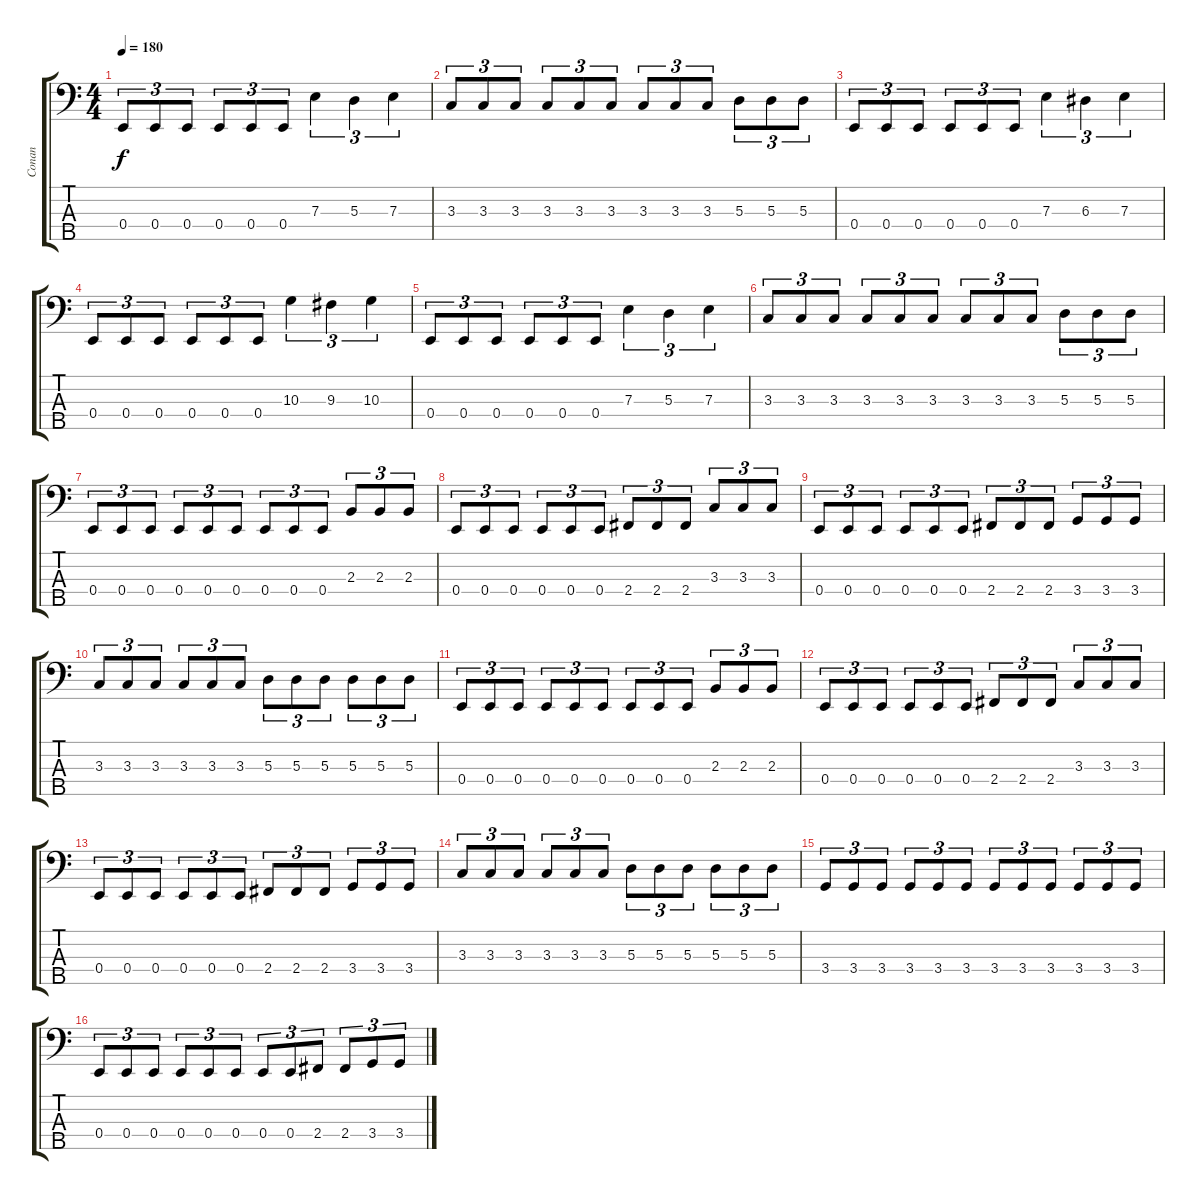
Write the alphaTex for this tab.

\track ("Conan" "Conan") {instrument electricbassfinger}
\staff {score tabs}
\tuning (G2 D2 A1 E1 B0) {hide}
\ts (4 4)
\tempo 180
\clef f4
\ks c
0.4.8{tu (3 2) dy f} 0.4.8{tu (3 2)} 0.4.8{tu (3 2)} 0.4.8{tu (3 2)} 0.4.8{tu (3 2)} 0.4.8{tu (3 2)} 7.3.4{tu (3 2)} 5.3.4{tu (3 2)} 7.3.4{tu (3 2)} |
3.3.8{tu (3 2)} 3.3.8{tu (3 2)} 3.3.8{tu (3 2)} 3.3.8{tu (3 2)} 3.3.8{tu (3 2)} 3.3.8{tu (3 2)} 3.3.8{tu (3 2)} 3.3.8{tu (3 2)} 3.3.8{tu (3 2)} 5.3.8{tu (3 2)} 5.3.8{tu (3 2)} 5.3.8{tu (3 2)} |
0.4.8{tu (3 2)} 0.4.8{tu (3 2)} 0.4.8{tu (3 2)} 0.4.8{tu (3 2)} 0.4.8{tu (3 2)} 0.4.8{tu (3 2)} 7.3.4{tu (3 2)} 6.3.4{tu (3 2)} 7.3.4{tu (3 2)} |
0.4.8{tu (3 2)} 0.4.8{tu (3 2)} 0.4.8{tu (3 2)} 0.4.8{tu (3 2)} 0.4.8{tu (3 2)} 0.4.8{tu (3 2)} 10.3.4{tu (3 2)} 9.3.4{tu (3 2)} 10.3.4{tu (3 2)} |
0.4.8{tu (3 2)} 0.4.8{tu (3 2)} 0.4.8{tu (3 2)} 0.4.8{tu (3 2)} 0.4.8{tu (3 2)} 0.4.8{tu (3 2)} 7.3.4{tu (3 2)} 5.3.4{tu (3 2)} 7.3.4{tu (3 2)} |
3.3.8{tu (3 2)} 3.3.8{tu (3 2)} 3.3.8{tu (3 2)} 3.3.8{tu (3 2)} 3.3.8{tu (3 2)} 3.3.8{tu (3 2)} 3.3.8{tu (3 2)} 3.3.8{tu (3 2)} 3.3.8{tu (3 2)} 5.3.8{tu (3 2)} 5.3.8{tu (3 2)} 5.3.8{tu (3 2)} |
0.4.8{tu (3 2)} 0.4.8{tu (3 2)} 0.4.8{tu (3 2)} 0.4.8{tu (3 2)} 0.4.8{tu (3 2)} 0.4.8{tu (3 2)} 0.4.8{tu (3 2)} 0.4.8{tu (3 2)} 0.4.8{tu (3 2)} 2.3.8{tu (3 2)} 2.3.8{tu (3 2)} 2.3.8{tu (3 2)} |
0.4.8{tu (3 2)} 0.4.8{tu (3 2)} 0.4.8{tu (3 2)} 0.4.8{tu (3 2)} 0.4.8{tu (3 2)} 0.4.8{tu (3 2)} 2.4.8{tu (3 2)} 2.4.8{tu (3 2)} 2.4.8{tu (3 2)} 3.3.8{tu (3 2)} 3.3.8{tu (3 2)} 3.3.8{tu (3 2)} |
0.4.8{tu (3 2)} 0.4.8{tu (3 2)} 0.4.8{tu (3 2)} 0.4.8{tu (3 2)} 0.4.8{tu (3 2)} 0.4.8{tu (3 2)} 2.4.8{tu (3 2)} 2.4.8{tu (3 2)} 2.4.8{tu (3 2)} 3.4.8{tu (3 2)} 3.4.8{tu (3 2)} 3.4.8{tu (3 2)} |
3.3.8{tu (3 2)} 3.3.8{tu (3 2)} 3.3.8{tu (3 2)} 3.3.8{tu (3 2)} 3.3.8{tu (3 2)} 3.3.8{tu (3 2)} 5.3.8{tu (3 2)} 5.3.8{tu (3 2)} 5.3.8{tu (3 2)} 5.3.8{tu (3 2)} 5.3.8{tu (3 2)} 5.3.8{tu (3 2)} |
0.4.8{tu (3 2)} 0.4.8{tu (3 2)} 0.4.8{tu (3 2)} 0.4.8{tu (3 2)} 0.4.8{tu (3 2)} 0.4.8{tu (3 2)} 0.4.8{tu (3 2)} 0.4.8{tu (3 2)} 0.4.8{tu (3 2)} 2.3.8{tu (3 2)} 2.3.8{tu (3 2)} 2.3.8{tu (3 2)} |
0.4.8{tu (3 2)} 0.4.8{tu (3 2)} 0.4.8{tu (3 2)} 0.4.8{tu (3 2)} 0.4.8{tu (3 2)} 0.4.8{tu (3 2)} 2.4.8{tu (3 2)} 2.4.8{tu (3 2)} 2.4.8{tu (3 2)} 3.3.8{tu (3 2)} 3.3.8{tu (3 2)} 3.3.8{tu (3 2)} |
0.4.8{tu (3 2)} 0.4.8{tu (3 2)} 0.4.8{tu (3 2)} 0.4.8{tu (3 2)} 0.4.8{tu (3 2)} 0.4.8{tu (3 2)} 2.4.8{tu (3 2)} 2.4.8{tu (3 2)} 2.4.8{tu (3 2)} 3.4.8{tu (3 2)} 3.4.8{tu (3 2)} 3.4.8{tu (3 2)} |
3.3.8{tu (3 2)} 3.3.8{tu (3 2)} 3.3.8{tu (3 2)} 3.3.8{tu (3 2)} 3.3.8{tu (3 2)} 3.3.8{tu (3 2)} 5.3.8{tu (3 2)} 5.3.8{tu (3 2)} 5.3.8{tu (3 2)} 5.3.8{tu (3 2)} 5.3.8{tu (3 2)} 5.3.8{tu (3 2)} |
3.4.8{tu (3 2)} 3.4.8{tu (3 2)} 3.4.8{tu (3 2)} 3.4.8{tu (3 2)} 3.4.8{tu (3 2)} 3.4.8{tu (3 2)} 3.4.8{tu (3 2)} 3.4.8{tu (3 2)} 3.4.8{tu (3 2)} 3.4.8{tu (3 2)} 3.4.8{tu (3 2)} 3.4.8{tu (3 2)} |
0.4.8{tu (3 2)} 0.4.8{tu (3 2)} 0.4.8{tu (3 2)} 0.4.8{tu (3 2)} 0.4.8{tu (3 2)} 0.4.8{tu (3 2)} 0.4.8{tu (3 2)} 0.4.8{tu (3 2)} 2.4.8{tu (3 2)} 2.4.8{tu (3 2)} 3.4.8{tu (3 2)} 3.4.8{tu (3 2)}
